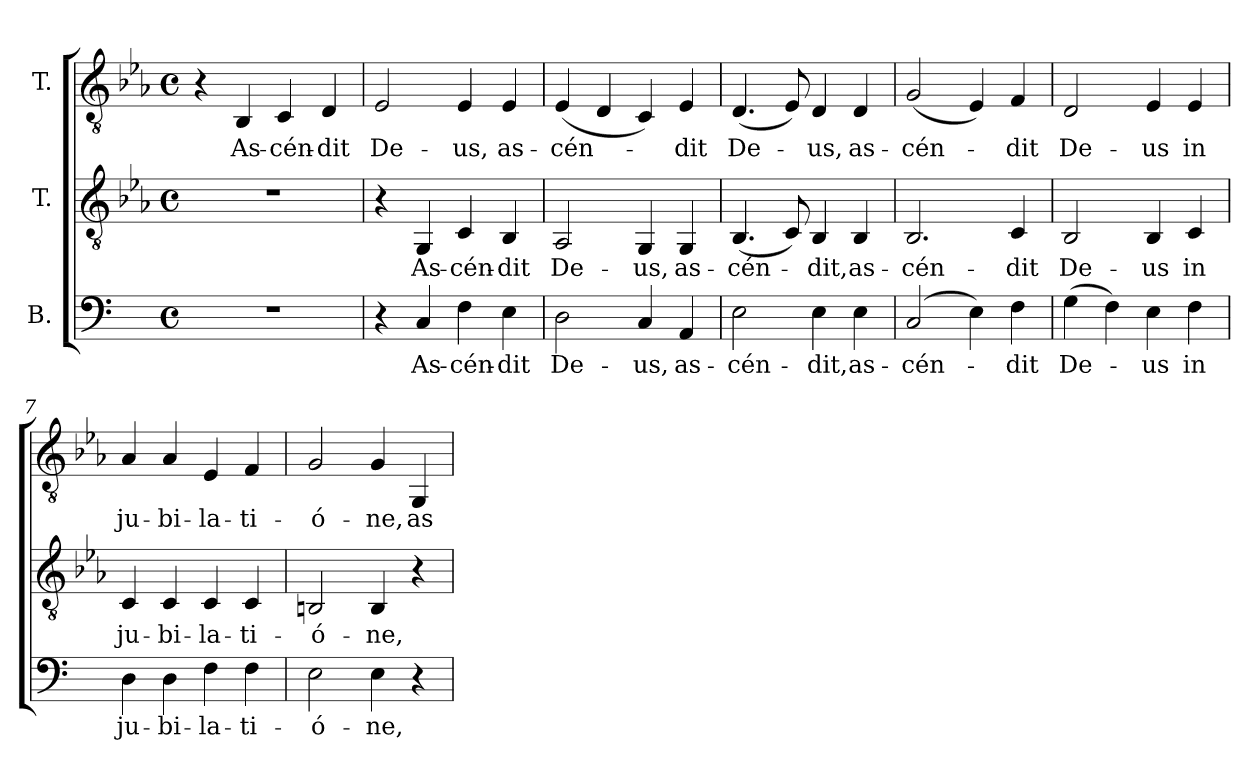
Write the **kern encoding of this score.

**kern	**text	**kern	**text	**kern	**text
*part3	*part3	*part2	*part2	*part1	*part1
*staff3	*staff3	*staff2	*staff2	*staff1	*staff1
*I"B.	*	*I"T.	*	*I"T.	*
!!LO:PB:g=z
*clefF4	*	*clefGv2	*	*clefGv2	*
*	*	*ITrd2c3	*	*ITrd2c3	*
*k[]	*	*k[]	*	*k[]	*
*C:	*	*C:	*	*C:	*
*M4/4	*	*M4/4	*	*M4/4	*
*met(c)	*	*met(c)	*	*met(c)	*
*MM100	*	*MM100	*	*MM100	*
=1	=1	=1	=1	=1	=1
1r	.	1r	.	4r	.
!	!	!	!	!	!LO:LY:b:color=#000000
.	.	.	.	4GGi/	As-
!	!	!	!	!	!LO:LY:b:color=#000000
.	.	.	.	4AAi/	-cén-
!	!	!	!	!	!LO:LY:b:color=#000000
.	.	.	.	4BBi/	-dit
=2	=2	=2	=2	=2	=2
!	!	!	!	!	!LO:LY:b:color=#000000
4r	.	4r	.	2Ci/	De-
!	!LO:LY:b:color=#000000	!	!	!	!
!	!	!	!LO:LY:b:color=#000000	!	!
4Ci/	As-	4EEi/	As-	.	.
!	!LO:LY:b:color=#000000	!	!	!	!
!	!	!	!LO:LY:b:color=#000000	!	!
!	!	!	!	!	!LO:LY:b:color=#000000
4Fi\	-cén-	4AAi/	-cén-	4Ci/	-us,
!	!LO:LY:b:color=#000000	!	!	!	!
!	!	!	!LO:LY:b:color=#000000	!	!
!	!	!	!	!	!LO:LY:b:color=#000000
4Ei\	-dit	4GGi/	-dit	4Ci/	as-
=3	=3	=3	=3	=3	=3
!	!LO:LY:b:color=#000000	!	!	!	!
!	!	!	!LO:LY:b:color=#000000	!	!
!	!	!	!	!	!LO:LY:b:color=#000000
2Di\	De-	2FFi/	De-	(4Ci/	-cén-
.	.	.	.	4BBi/	.
!	!LO:LY:b:color=#000000	!	!	!	!
!	!	!	!LO:LY:b:color=#000000	!	!
4Ci/	-us,	4EEi/	-us,	4AAi/)	.
!	!LO:LY:b:color=#000000	!	!	!	!
!	!	!	!LO:LY:b:color=#000000	!	!
!	!	!	!	!	!LO:LY:b:color=#000000
4AAi/	as-	4EEi/	as-	4Ci/	-dit
=4	=4	=4	=4	=4	=4
!	!LO:LY:b:color=#000000	!	!	!	!
!	!	!	!LO:LY:b:color=#000000	!	!
!	!	!	!	!	!LO:LY:b:color=#000000
2Ei\	-cén-	(4.GGi/	-cén-	(4.BBi/	De-
.	.	8AAi/)	.	8Ci/)	.
!	!LO:LY:b:color=#000000	!	!	!	!
!	!	!	!LO:LY:b:color=#000000	!	!
!	!	!	!	!	!LO:LY:b:color=#000000
4Ei\	-dit,	4GGi/	-dit,	4BBi/	-us,
!	!LO:LY:b:color=#000000	!	!	!	!
!	!	!	!LO:LY:b:color=#000000	!	!
!	!	!	!	!	!LO:LY:b:color=#000000
4Ei\	as-	4GGi/	as-	4BBi/	as-
=5	=5	=5	=5	=5	=5
!	!LO:LY:b:color=#000000	!	!	!	!
!	!	!	!LO:LY:b:color=#000000	!	!
!	!	!	!	!	!LO:LY:b:color=#000000
(2Ci/	-cén-	2.GGi/	-cén-	(2Ei/	-cén-
4Ei\)	.	.	.	4Ci/)	.
!	!LO:LY:b:color=#000000	!	!	!	!
!	!	!	!LO:LY:b:color=#000000	!	!
!	!	!	!	!	!LO:LY:b:color=#000000
4Fi\	-dit	4AAi/	-dit	4Di/	-dit
=6	=6	=6	=6	=6	=6
!	!LO:LY:b:color=#000000	!	!	!	!
!	!	!	!LO:LY:b:color=#000000	!	!
!	!	!	!	!	!LO:LY:b:color=#000000
(4Gi\	De-	2GGi/	De-	2BBi/	De-
4Fi\)	.	.	.	.	.
!	!LO:LY:b:color=#000000	!	!	!	!
!	!	!	!LO:LY:b:color=#000000	!	!
!	!	!	!	!	!LO:LY:b:color=#000000
4Ei\	-us	4GGi/	-us	4Ci/	-us
!	!LO:LY:b:color=#000000	!	!	!	!
!	!	!	!LO:LY:b:color=#000000	!	!
!	!	!	!	!	!LO:LY:b:color=#000000
4Fi\	in	4AAi/	in	4Ci/	in
!!LO:LB:g=z
=7	=7	=7	=7	=7	=7
!	!LO:LY:b:color=#000000	!	!	!	!
!	!	!	!LO:LY:b:color=#000000	!	!
!	!	!	!	!	!LO:LY:b:color=#000000
4Di\	ju-	4AAi/	ju-	4Fi/	ju-
!	!LO:LY:b:color=#000000	!	!	!	!
!	!	!	!LO:LY:b:color=#000000	!	!
!	!	!	!	!	!LO:LY:b:color=#000000
4Di\	-bi-	4AAi/	-bi-	4Fi/	-bi-
!	!LO:LY:b:color=#000000	!	!	!	!
!	!	!	!LO:LY:b:color=#000000	!	!
!	!	!	!	!	!LO:LY:b:color=#000000
4Fi\	-la-	4AAi/	-la-	4Ci/	-la-
!	!LO:LY:b:color=#000000	!	!	!	!
!	!	!	!LO:LY:b:color=#000000	!	!
!	!	!	!	!	!LO:LY:b:color=#000000
4Fi\	-ti-	4AAi/	-ti-	4Di/	-ti-
=8	=8	=8	=8	=8	=8
!	!LO:LY:b:color=#000000	!	!	!	!
!	!	!	!LO:LY:b:color=#000000	!	!
!	!	!	!	!	!LO:LY:b:color=#000000
2Ei\	-ó-	2GG#Xi/	-ó-	2Ei/	-ó-
!	!LO:LY:b:color=#000000	!	!	!	!
!	!	!	!LO:LY:b:color=#000000	!	!
!	!	!	!	!	!LO:LY:b:color=#000000
4Ei\	-ne,	4GG#i/	-ne,	4Ei/	-ne,
!	!	!	!	!	!LO:LY:b:color=#000000
4r	.	4r	.	4EEi/	as-
=	=	=	=	=	=
*-	*-	*-	*-	*-	*-
